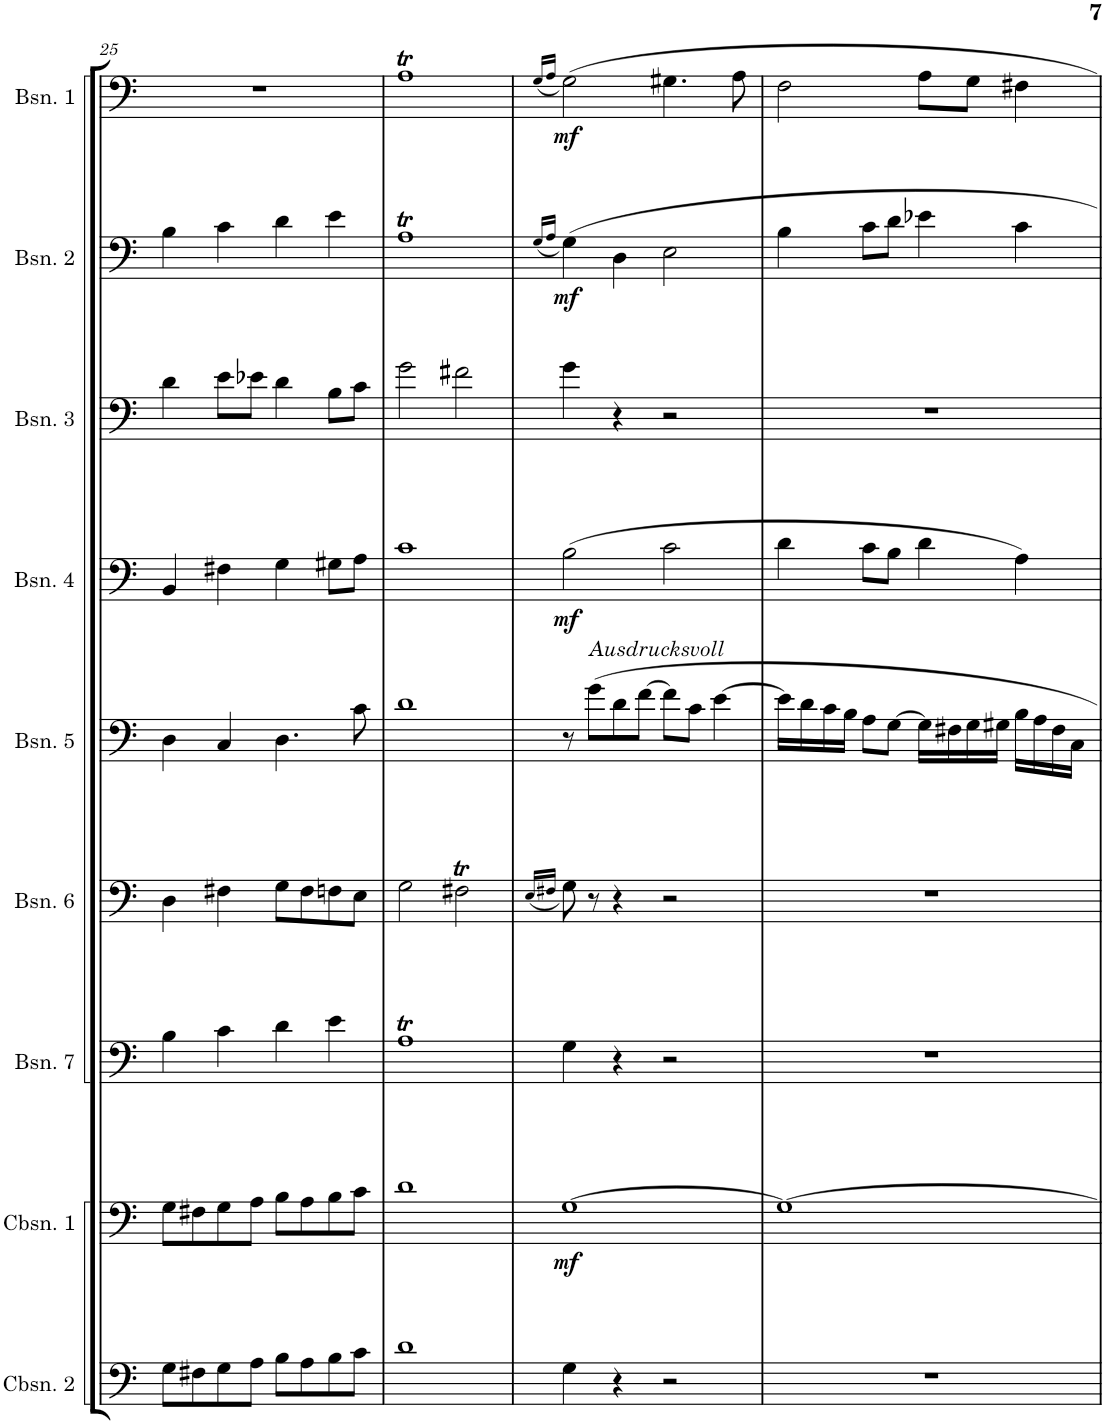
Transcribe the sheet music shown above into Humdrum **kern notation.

**kern	**kern	**dynam	**kern	**kern	**kern	**kern	**dynam	**kern	**kern	**dynam	**kern	**dynam
*part9	*part8	*part8	*part7	*part6	*part5	*part4	*part4	*part3	*part2	*part2	*part1	*part1
*staff9	*staff8	*staff8	*staff7	*staff6	*staff5	*staff4	*staff4	*staff3	*staff2	*staff2	*staff1	*staff1
*I"Contrabassoon 2	*I"Contrabassoon 1	*	*I"Bassoon 7	*I"Bassoon 6	*I"Bassoon 5	*I"Bassoon 4	*	*I"Bassoon 3	*I"Bassoon 2	*	*I"Bassoon 1	*
*I'Cbsn. 2	*I'Cbsn. 1	*	*I'Bsn. 7	*I'Bsn. 6	*I'Bsn. 5	*I'Bsn. 4	*	*I'Bsn. 3	*I'Bsn. 2	*	*I'Bsn. 1	*
!!LO:PB:g=z
*clefF4	*clefF4	*	*clefF4	*clefF4	*clefF4	*clefF4	*	*clefF4	*clefF4	*	*clefF4	*
*Trd7c12	*Trd7c12	*	*	*	*	*	*	*	*	*	*	*
*k[]	*k[]	*	*k[]	*k[]	*k[]	*k[]	*	*k[]	*k[]	*	*k[]	*
*M4/4	*M4/4	*	*M4/4	*M4/4	*M4/4	*M4/4	*	*M4/4	*M4/4	*	*M4/4	*
=25	=25	=25	=25	=25	=25	=25	=25	=25	=25	=25	=25	=25
8G\L	8G\L	.	4B\	4D\	4D\	4BB/	.	4d\	4B\	.	1r	.
8F#X\	8F#X\	.	.	.	.	.	.	.	.	.	.	.
8G\	8G\	.	4c\	4F#X\	4C/	4F#X\	.	8e\L	4c\	.	.	.
8A\J	8A\J	.	.	.	.	.	.	8e-X\J	.	.	.	.
8B\L	8B\L	.	4d\	8G\L	4.D\	4G\	.	4d\	4d\	.	.	.
8A\	8A\	.	.	8F#\	.	.	.	.	.	.	.	.
8B\	8B\	.	4e\	8Fn\	.	8G#X\L	.	8B\L	4e\	.	.	.
8c\J	8c\J	.	.	8E\J	8c\	8A\J	.	8c\J	.	.	.	.
=26	=26	=26	=26	=26	=26	=26	=26	=26	=26	=26	=26	=26
1d	1d	.	1AT	2G\	1d	1c	.	2g\	1AT	.	1AT	.
.	.	.	.	2F#Xt\	.	.	.	2f#X\	.	.	.	.
=27	=27	=27	=27	=27	=27	=27	=27	=27	=27	=27	=27	=27
.	.	.	.	(16qE/LL	.	.	.	.	(16qG/LL	.	(16qG/LL	.
.	.	.	.	16qF#X/JJ	.	.	.	.	16qA/JJ	.	16qA/JJ	.
!	!	!LO:DY:b	!	!	!	!	!LO:DY:b	!	!	!LO:DY:b	!	!LO:DY:b
4G\	[1G	mf	4G\	8G\)	8r	(2B\	mf	4g\	4G\)	mf	2G\)	mf
!	!	!	!	!	!LO:TX:a:i:t=Ausdrucksvoll	!	!	!	!	!	!	!
.	.	.	.	8r	8g\L	.	.	.	.	.	.	.
4r	.	.	4r	4r	8d\	.	.	4r	4D\	.	.	.
.	.	.	.	.	[8f\J	.	.	.	.	.	.	.
2r	.	.	2r	2r	8f\L]	2c\	.	2r	2E\	.	4.G#X\	.
.	.	.	.	.	8c\J	.	.	.	.	.	.	.
.	.	.	.	.	[4e\	.	.	.	.	.	.	.
.	.	.	.	.	.	.	.	.	.	.	8A\	.
=28	=28	=28	=28	=28	=28	=28	=28	=28	=28	=28	=28	=28
1r	1G_	.	1r	1r	16e\LL]	4d\	.	1r	4B\	.	2F\	.
.	.	.	.	.	16d\	.	.	.	.	.	.	.
.	.	.	.	.	16c\	.	.	.	.	.	.	.
.	.	.	.	.	16B\JJ	.	.	.	.	.	.	.
.	.	.	.	.	8A\L	8c\L	.	.	8c\L	.	.	.
.	.	.	.	.	[8G\J	8B\J	.	.	8d\J	.	.	.
.	.	.	.	.	16G\LL]	4d\	.	.	4e-X\	.	8A\L	.
.	.	.	.	.	16F#X\	.	.	.	.	.	.	.
.	.	.	.	.	16G\	.	.	.	.	.	8G\J	.
.	.	.	.	.	16G#X\JJ	.	.	.	.	.	.	.
.	.	.	.	.	16B\LL	4A\)	.	.	4c\	.	4F#X\	.
.	.	.	.	.	16A\	.	.	.	.	.	.	.
.	.	.	.	.	16F#\	.	.	.	.	.	.	.
.	.	.	.	.	16C\JJ	.	.	.	.	.	.	.
=	=	=	=	=	=	=	=	=	=	=	=	=
*-	*-	*-	*-	*-	*-	*-	*-	*-	*-	*-	*-	*-
